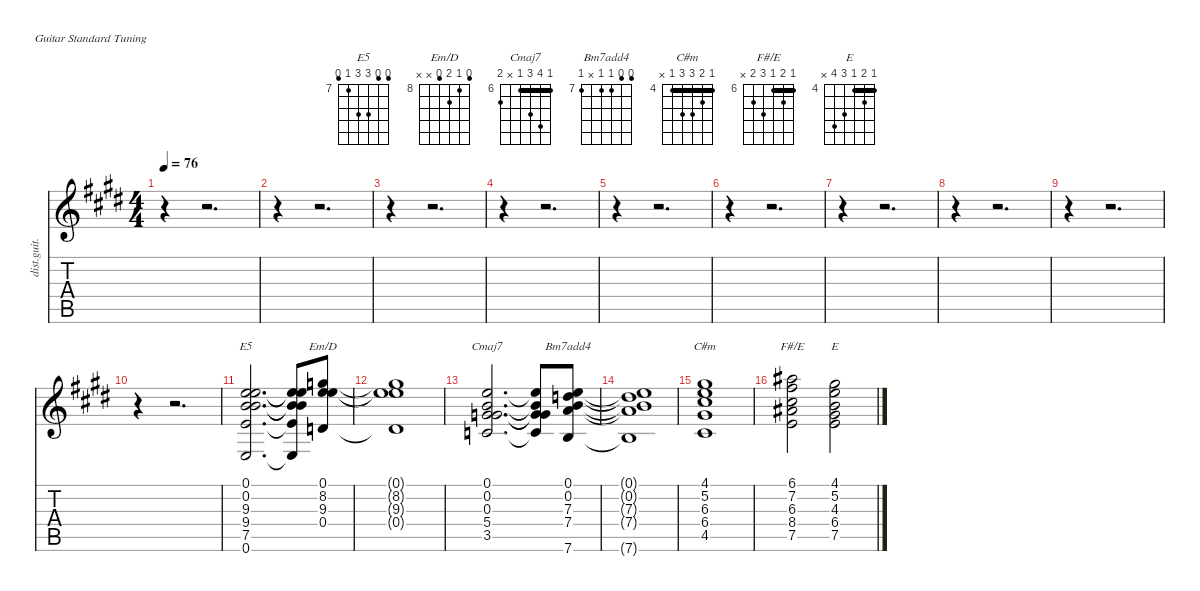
\defaultSystemsLayout 4
\hideDynamics
\bracketExtendMode nobrackets
\otherSystemsTrackNameOrientation horizontal
\track ("Rhythm-Guitar" "dist.guit.") {instrument distortionguitar}
\staff {score tabs}
\tuning (E4 B3 G3 D3 A2 E2)
\chord ("E5" 6 6 9 9 7 6) {firstfret 7}
\chord ("Em/D" 7 8 9 7 x x) {firstfret 8}
\chord ("Cmaj7" 6 9 8 6 x 7) {firstfret 6 barre 6}
\chord ("Bm7add4" 6 6 7 7 x 7) {firstfret 7}
\chord ("C#m" 4 5 6 6 4 x) {firstfret 4 barre 4}
\chord ("F#/E" 6 7 6 8 7 x) {firstfret 6 barre 6}
\chord ("E" 4 5 4 6 7 x) {firstfret 4 barre 4}
\ts (4 4)
\tempo 76
\clef g2
\ks c#minor
r.4{dy f} r.2{d} |
r.4 r.2{d} |
r.4 r.2{d} |
r.4 r.2{d} |
r.4 r.2{d} |
r.4 r.2{d} |
r.4 r.2{d} |
r.4 r.2{d} |
r.4 r.2{d} |
r.4 r.2{d} |
(0.1{acc forcenatural} 0.2{acc forcenatural} 9.3{acc forcenatural} 9.4{acc forcenatural} 7.5{acc forcenatural} 0.6{acc forcenatural}).2{d ch "E5"} (0.1{t acc forcenatural} 0.2{t acc forcenatural} 9.3{t acc forcenatural} 9.4{t acc forcenatural} 7.5{t acc forcenatural} 0.6{t acc forcenatural}).8 (0.1{acc forcenatural} 8.2{acc forcenatural} 9.3{acc forcenatural} 0.4{acc forcenatural}).8{ch "Em/D"} |
(0.1{t acc forcenatural} 8.2{t acc forcenatural} 9.3{t acc forcenatural} 0.4{t acc forcenatural}).1 |
(0.1{acc forcenatural} 0.2{acc forcenatural} 0.3{acc forcenatural} 5.4{acc forcenatural} 3.5{acc forcenatural}).2{d ch "Cmaj7"} (0.1{t acc forcenatural} 0.2{t acc forcenatural} 0.3{t acc forcenatural} 5.4{t acc forcenatural} 3.5{t acc forcenatural}).8 (0.1{acc forcenatural} 0.2{acc forcenatural} 7.3{acc forcenatural} 7.4{acc forcenatural} 7.6{acc forcenatural}).8{ch "Bm7add4"} |
(0.1{t acc forcenatural} 0.2{t acc forcenatural} 7.3{t acc forcenatural} 7.4{t acc forcenatural} 7.6{t acc forcenatural}).1 |
(4.1{acc #} 5.2{acc forcenatural} 6.3{acc #} 6.4{acc #} 4.5{acc #}).1{ch "C#m"} |
(6.1{acc #} 7.2{acc #} 6.3{acc #} 8.4{acc #} 7.5{acc forcenatural}).2{ch "F#/E"} (4.1{acc #} 5.2{acc forcenatural} 4.3{acc forcenatural} 6.4{acc #} 7.5{acc forcenatural}).2{ch "E"}
